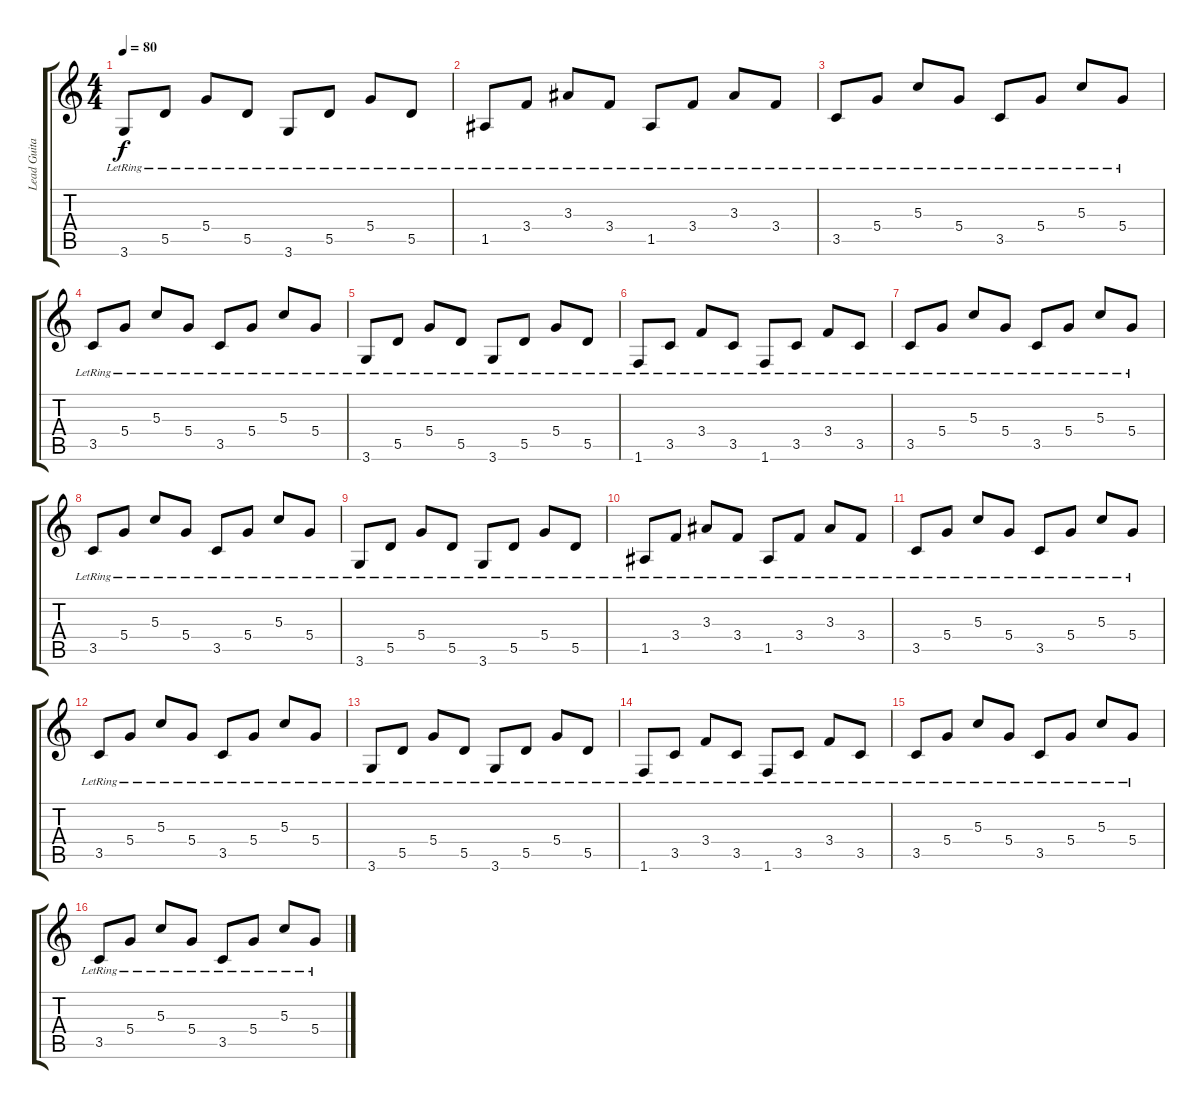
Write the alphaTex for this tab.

\track ("Lead Guitar" "Lead Guita") {instrument overdrivenguitar}
\staff {score tabs}
\tuning (E4 B3 G3 D3 A2 E2) {hide}
\ts (4 4)
\tempo 80
\clef g2
\ks c
3.6{lr}.8{dy f} 5.5{lr}.8 5.4{lr}.8 5.5{lr}.8 3.6{lr}.8 5.5{lr}.8 5.4{lr}.8 5.5{lr}.8 |
1.5{lr}.8 3.4{lr}.8 3.3{lr}.8 3.4{lr}.8 1.5{lr}.8 3.4{lr}.8 3.3{lr}.8 3.4{lr}.8 |
3.5{lr}.8 5.4{lr}.8 5.3{lr}.8 5.4{lr}.8 3.5{lr}.8 5.4{lr}.8 5.3{lr}.8 5.4{lr}.8 |
3.5{lr}.8 5.4{lr}.8 5.3{lr}.8 5.4{lr}.8 3.5{lr}.8 5.4{lr}.8 5.3{lr}.8 5.4{lr}.8 |
3.6{lr}.8 5.5{lr}.8 5.4{lr}.8 5.5{lr}.8 3.6{lr}.8 5.5{lr}.8 5.4{lr}.8 5.5{lr}.8 |
1.6{lr}.8 3.5{lr}.8 3.4{lr}.8 3.5{lr}.8 1.6{lr}.8 3.5{lr}.8 3.4{lr}.8 3.5{lr}.8 |
3.5{lr}.8 5.4{lr}.8 5.3{lr}.8 5.4{lr}.8 3.5{lr}.8 5.4{lr}.8 5.3{lr}.8 5.4{lr}.8 |
3.5{lr}.8 5.4{lr}.8 5.3{lr}.8 5.4{lr}.8 3.5{lr}.8 5.4{lr}.8 5.3{lr}.8 5.4{lr}.8 |
3.6{lr}.8 5.5{lr}.8 5.4{lr}.8 5.5{lr}.8 3.6{lr}.8 5.5{lr}.8 5.4{lr}.8 5.5{lr}.8 |
1.5{lr}.8 3.4{lr}.8 3.3{lr}.8 3.4{lr}.8 1.5{lr}.8 3.4{lr}.8 3.3{lr}.8 3.4{lr}.8 |
3.5{lr}.8 5.4{lr}.8 5.3{lr}.8 5.4{lr}.8 3.5{lr}.8 5.4{lr}.8 5.3{lr}.8 5.4{lr}.8 |
3.5{lr}.8 5.4{lr}.8 5.3{lr}.8 5.4{lr}.8 3.5{lr}.8 5.4{lr}.8 5.3{lr}.8 5.4{lr}.8 |
3.6{lr}.8 5.5{lr}.8 5.4{lr}.8 5.5{lr}.8 3.6{lr}.8 5.5{lr}.8 5.4{lr}.8 5.5{lr}.8 |
1.6{lr}.8 3.5{lr}.8 3.4{lr}.8 3.5{lr}.8 1.6{lr}.8 3.5{lr}.8 3.4{lr}.8 3.5{lr}.8 |
3.5{lr}.8 5.4{lr}.8 5.3{lr}.8 5.4{lr}.8 3.5{lr}.8 5.4{lr}.8 5.3{lr}.8 5.4{lr}.8 |
3.5{lr}.8 5.4{lr}.8 5.3{lr}.8 5.4{lr}.8 3.5{lr}.8 5.4{lr}.8 5.3{lr}.8 5.4{lr}.8
